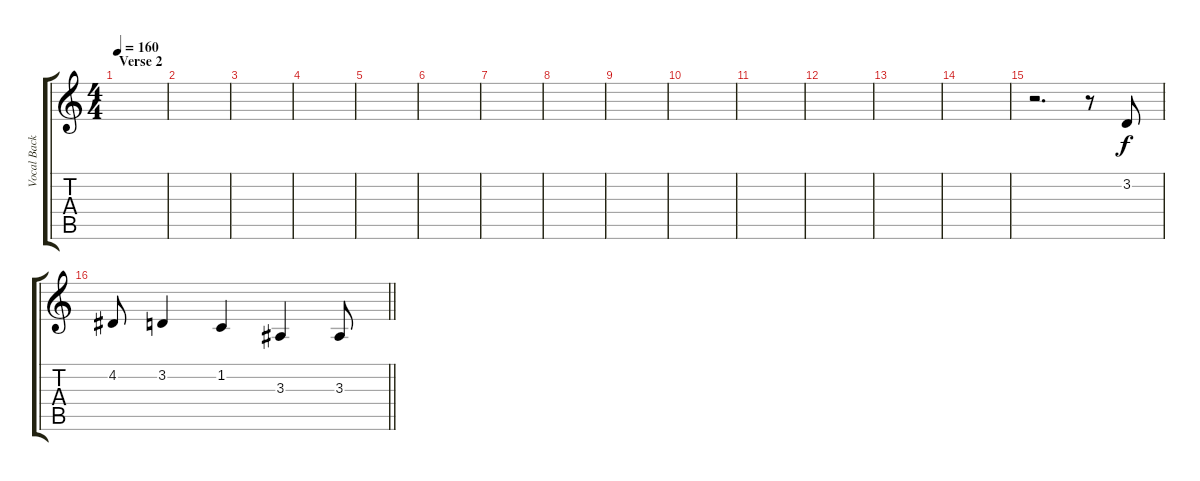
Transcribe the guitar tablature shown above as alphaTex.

\track ("Vocal Back" "Vocal Back") {instrument lead1square}
\staff {score tabs}
\tuning (E4 B3 G3 D3 A2 E2) {hide}
\ts (4 4)
\section ("" "Verse 2")
\tempo 160
\clef g2
\ks c
|
|
|
|
|
|
|
|
|
|
|
|
|
|
r.2{d} r.8 3.2.8 |
\barLineRight lightlight
4.2.8 3.2.4 1.2.4 3.3.4 3.3.8
